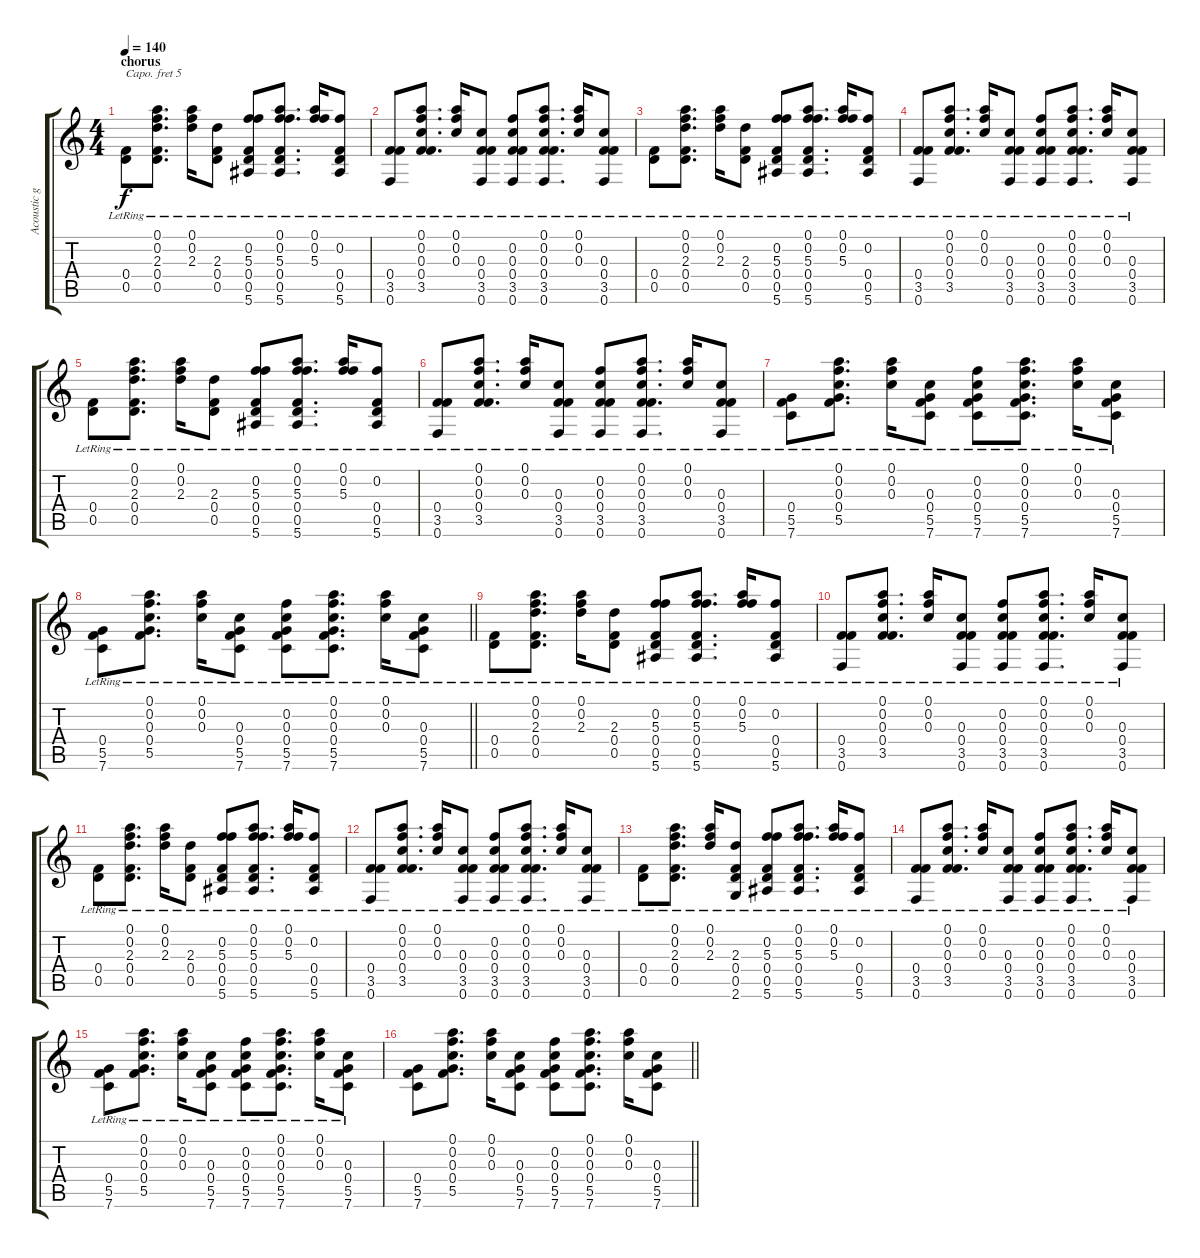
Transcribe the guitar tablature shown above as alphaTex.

\track ("Acoustic guitar" "Acoustic g") {instrument acousticguitarsteel}
\staff {score tabs}
\capo 5
\tuning (E4 C4 G3 C3 A2 C2) {hide}
\ts (4 4)
\section ("" "chorus ")
\tempo 140
\clef g2
\ks c
(0.4{lr} 0.5{lr}).8{dy f} (0.1{lr} 0.2{lr} 2.3{lr} 0.4{lr} 0.5{lr}).8{d} (0.1{lr} 0.2{lr} 2.3{lr}).16 (2.3{lr} 0.4{lr} 0.5{lr}).8 (0.2{lr} 5.3{lr} 0.4{lr} 0.5{lr} 5.6).8 (0.1{lr} 0.2{lr} 5.3{lr} 0.4{lr} 0.5{lr} 5.6).8{d} (0.1{lr} 0.2{lr} 5.3{lr}).16 (0.2{lr} 0.4{lr} 0.5{lr} 5.6).8 |
(0.4{lr} 3.5{lr} 0.6{lr}).8 (0.1{lr} 0.2{lr} 0.3{lr} 0.4{lr} 3.5{lr}).8{d} (0.1{lr} 0.2{lr} 0.3{lr}).16 (0.3{lr} 0.4{lr} 3.5{lr} 0.6{lr}).8 (0.2{lr} 0.3{lr} 0.4{lr} 3.5{lr} 0.6{lr}).8 (0.1{lr} 0.2{lr} 0.3{lr} 0.4{lr} 3.5{lr} 0.6{lr}).8{d} (0.1{lr} 0.2{lr} 0.3{lr}).16 (0.3{lr} 0.4{lr} 3.5{lr} 0.6{lr}).8 |
(0.4{lr} 0.5{lr}).8 (0.1{lr} 0.2{lr} 2.3{lr} 0.4{lr} 0.5{lr}).8{d} (0.1{lr} 0.2{lr} 2.3{lr}).16 (2.3{lr} 0.4{lr} 0.5{lr}).8 (0.2{lr} 5.3{lr} 0.4{lr} 0.5{lr} 5.6).8 (0.1{lr} 0.2{lr} 5.3{lr} 0.4{lr} 0.5{lr} 5.6).8{d} (0.1{lr} 0.2{lr} 5.3{lr}).16 (0.2{lr} 0.4{lr} 0.5{lr} 5.6).8 |
(0.4{lr} 3.5{lr} 0.6{lr}).8 (0.1{lr} 0.2{lr} 0.3{lr} 0.4{lr} 3.5{lr}).8{d} (0.1{lr} 0.2{lr} 0.3{lr}).16 (0.3{lr} 0.4{lr} 3.5{lr} 0.6{lr}).8 (0.2{lr} 0.3{lr} 0.4{lr} 3.5{lr} 0.6{lr}).8 (0.1{lr} 0.2{lr} 0.3{lr} 0.4{lr} 3.5{lr} 0.6{lr}).8{d} (0.1{lr} 0.2{lr} 0.3{lr}).16 (0.3{lr} 0.4{lr} 3.5{lr} 0.6{lr}).8 |
(0.4{lr} 0.5{lr}).8 (0.1{lr} 0.2{lr} 2.3{lr} 0.4{lr} 0.5{lr}).8{d} (0.1{lr} 0.2{lr} 2.3{lr}).16 (2.3{lr} 0.4{lr} 0.5{lr}).8 (0.2{lr} 5.3{lr} 0.4{lr} 0.5{lr} 5.6).8 (0.1{lr} 0.2{lr} 5.3{lr} 0.4{lr} 0.5{lr} 5.6).8{d} (0.1{lr} 0.2{lr} 5.3{lr}).16 (0.2{lr} 0.4{lr} 0.5{lr} 5.6).8 |
(0.4{lr} 3.5{lr} 0.6{lr}).8 (0.1{lr} 0.2{lr} 0.3{lr} 0.4{lr} 3.5{lr}).8{d} (0.1{lr} 0.2{lr} 0.3{lr}).16 (0.3{lr} 0.4{lr} 3.5{lr} 0.6{lr}).8 (0.2{lr} 0.3{lr} 0.4{lr} 3.5{lr} 0.6{lr}).8 (0.1{lr} 0.2{lr} 0.3{lr} 0.4{lr} 3.5{lr} 0.6{lr}).8{d} (0.1{lr} 0.2{lr} 0.3{lr}).16 (0.3{lr} 0.4{lr} 3.5{lr} 0.6{lr}).8 |
(0.4{lr} 5.5{lr} 7.6{lr}).8 (0.1{lr} 0.2{lr} 0.3{lr} 0.4{lr} 5.5{lr}).8{d} (0.1{lr} 0.2{lr} 0.3{lr}).16 (0.3{lr} 0.4{lr} 5.5{lr} 7.6{lr}).8 (0.2{lr} 0.3{lr} 0.4{lr} 5.5{lr} 7.6{lr}).8 (0.1{lr} 0.2{lr} 0.3{lr} 0.4{lr} 5.5{lr} 7.6{lr}).8{d} (0.1{lr} 0.2{lr} 0.3{lr}).16 (0.3{lr} 0.4{lr} 5.5{lr} 7.6{lr}).8 |
\barLineRight lightlight
(0.4{lr} 5.5{lr} 7.6{lr}).8 (0.1{lr} 0.2{lr} 0.3{lr} 0.4{lr} 5.5{lr}).8{d} (0.1{lr} 0.2{lr} 0.3{lr}).16 (0.3{lr} 0.4{lr} 5.5{lr} 7.6{lr}).8 (0.2{lr} 0.3{lr} 0.4{lr} 5.5{lr} 7.6{lr}).8 (0.1{lr} 0.2{lr} 0.3{lr} 0.4{lr} 5.5{lr} 7.6{lr}).8{d} (0.1{lr} 0.2{lr} 0.3{lr}).16 (0.3{lr} 0.4{lr} 5.5{lr} 7.6{lr}).8 |
(0.4{lr} 0.5{lr}).8 (0.1{lr} 0.2{lr} 2.3{lr} 0.4{lr} 0.5{lr}).8{d} (0.1{lr} 0.2{lr} 2.3{lr}).16 (2.3{lr} 0.4{lr} 0.5{lr}).8 (0.2{lr} 5.3{lr} 0.4{lr} 0.5{lr} 5.6).8 (0.1{lr} 0.2{lr} 5.3{lr} 0.4{lr} 0.5{lr} 5.6).8{d} (0.1{lr} 0.2{lr} 5.3{lr}).16 (0.2{lr} 0.4{lr} 0.5{lr} 5.6).8 |
(0.4{lr} 3.5{lr} 0.6{lr}).8 (0.1{lr} 0.2{lr} 0.3{lr} 0.4{lr} 3.5{lr}).8{d} (0.1{lr} 0.2{lr} 0.3{lr}).16 (0.3{lr} 0.4{lr} 3.5{lr} 0.6{lr}).8 (0.2{lr} 0.3{lr} 0.4{lr} 3.5{lr} 0.6{lr}).8 (0.1{lr} 0.2{lr} 0.3{lr} 0.4{lr} 3.5{lr} 0.6{lr}).8{d} (0.1{lr} 0.2{lr} 0.3{lr}).16 (0.3{lr} 0.4{lr} 3.5{lr} 0.6{lr}).8 |
(0.4{lr} 0.5{lr}).8 (0.1{lr} 0.2{lr} 2.3{lr} 0.4{lr} 0.5{lr}).8{d} (0.1{lr} 0.2{lr} 2.3{lr}).16 (2.3{lr} 0.4{lr} 0.5{lr}).8 (0.2{lr} 5.3{lr} 0.4{lr} 0.5{lr} 5.6).8 (0.1{lr} 0.2{lr} 5.3{lr} 0.4{lr} 0.5{lr} 5.6).8{d} (0.1{lr} 0.2{lr} 5.3{lr}).16 (0.2{lr} 0.4{lr} 0.5{lr} 5.6).8 |
(0.4{lr} 3.5{lr} 0.6{lr}).8 (0.1{lr} 0.2{lr} 0.3{lr} 0.4{lr} 3.5{lr}).8{d} (0.1{lr} 0.2{lr} 0.3{lr}).16 (0.3{lr} 0.4{lr} 3.5{lr} 0.6{lr}).8 (0.2{lr} 0.3{lr} 0.4{lr} 3.5{lr} 0.6{lr}).8 (0.1{lr} 0.2{lr} 0.3{lr} 0.4{lr} 3.5{lr} 0.6{lr}).8{d} (0.1{lr} 0.2{lr} 0.3{lr}).16 (0.3{lr} 0.4{lr} 3.5{lr} 0.6{lr}).8 |
(0.4{lr} 0.5{lr}).8 (0.1{lr} 0.2{lr} 2.3{lr} 0.4{lr} 0.5{lr}).8{d} (0.1{lr} 0.2{lr} 2.3{lr}).16 (2.3{lr} 0.4{lr} 0.5{lr} 2.6).8 (0.2{lr} 5.3{lr} 0.4{lr} 0.5{lr} 5.6).8 (0.1{lr} 0.2{lr} 5.3{lr} 0.4{lr} 0.5{lr} 5.6).8{d} (0.1{lr} 0.2{lr} 5.3{lr}).16 (0.2{lr} 0.4{lr} 0.5{lr} 5.6).8 |
(0.4{lr} 3.5{lr} 0.6{lr}).8 (0.1{lr} 0.2{lr} 0.3{lr} 0.4{lr} 3.5{lr}).8{d} (0.1{lr} 0.2{lr} 0.3{lr}).16 (0.3{lr} 0.4{lr} 3.5{lr} 0.6{lr}).8 (0.2{lr} 0.3{lr} 0.4{lr} 3.5{lr} 0.6{lr}).8 (0.1{lr} 0.2{lr} 0.3{lr} 0.4{lr} 3.5{lr} 0.6{lr}).8{d} (0.1{lr} 0.2{lr} 0.3{lr}).16 (0.3{lr} 0.4{lr} 3.5{lr} 0.6{lr}).8 |
(0.4{lr} 5.5{lr} 7.6{lr}).8 (0.1{lr} 0.2{lr} 0.3{lr} 0.4{lr} 5.5{lr}).8{d} (0.1{lr} 0.2{lr} 0.3{lr}).16 (0.3{lr} 0.4{lr} 5.5{lr} 7.6{lr}).8 (0.2{lr} 0.3{lr} 0.4{lr} 5.5{lr} 7.6{lr}).8 (0.1{lr} 0.2{lr} 0.3{lr} 0.4{lr} 5.5{lr} 7.6{lr}).8{d} (0.1{lr} 0.2{lr} 0.3{lr}).16 (0.3{lr} 0.4{lr} 5.5{lr} 7.6{lr}).8 |
\barLineRight lightlight
(0.4 5.5 7.6).8 (0.1 0.2 0.3 0.4 5.5).8{d} (0.1 0.2 0.3).16 (0.3 0.4 5.5 7.6).8 (0.2 0.3 0.4 5.5 7.6).8 (0.1 0.2 0.3 0.4 5.5 7.6).8{d} (0.1 0.2 0.3).16 (0.3 0.4 5.5 7.6).8
